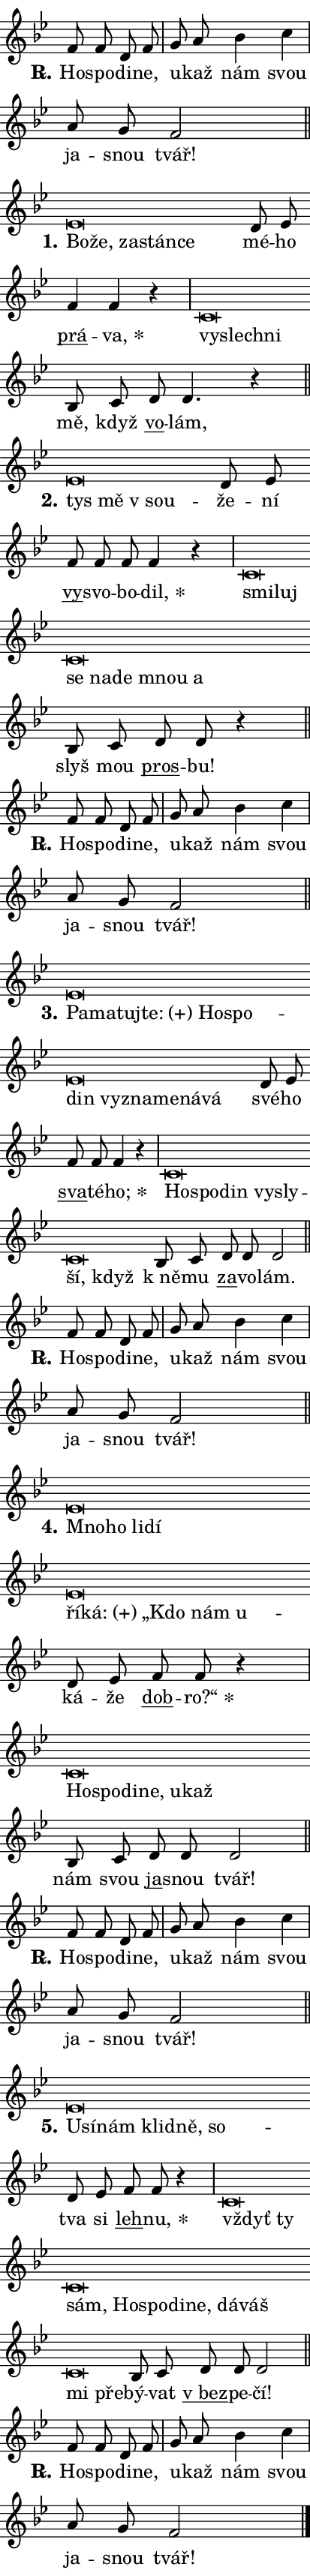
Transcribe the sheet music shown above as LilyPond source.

\version "2.22.1"
\header { tagline = "" }
\paper {
  indent = 0\cm
  top-margin = 0\cm
  right-margin = 0\cm
  bottom-margin = 0\cm
  left-margin = 0\cm
  paper-width = 7\cm
  page-breaking = #ly:one-page-breaking
  system-system-spacing.basic-distance = #11
  score-system-spacing.basic-distance = #11
  ragged-last = ##f
}


%% Author: Thomas Morley
%% https://lists.gnu.org/archive/html/lilypond-user/2020-05/msg00002.html
#(define (line-position grob)
"Returns position of @var[grob} in current system:
   @code{'start}, if at first time-step
   @code{'end}, if at last time-step
   @code{'middle} otherwise
"
  (let* ((col (ly:item-get-column grob))
         (ln (ly:grob-object col 'left-neighbor))
         (rn (ly:grob-object col 'right-neighbor))
         (col-to-check-left (if (ly:grob? ln) ln col))
         (col-to-check-right (if (ly:grob? rn) rn col))
         (break-dir-left
           (and
             (ly:grob-property col-to-check-left 'non-musical #f)
             (ly:item-break-dir col-to-check-left)))
         (break-dir-right
           (and
             (ly:grob-property col-to-check-right 'non-musical #f)
             (ly:item-break-dir col-to-check-right))))
        (cond ((eqv? 1 break-dir-left) 'start)
              ((eqv? -1 break-dir-right) 'end)
              (else 'middle))))

#(define (tranparent-at-line-position vctor)
  (lambda (grob)
  "Relying on @code{line-position} select the relevant enry from @var{vctor}.
Used to determine transparency,"
    (case (line-position grob)
      ((end) (not (vector-ref vctor 0)))
      ((middle) (not (vector-ref vctor 1)))
      ((start) (not (vector-ref vctor 2))))))

noteHeadBreakVisibility =
#(define-music-function (break-visibility)(vector?)
"Makes @code{NoteHead}s transparent relying on @var{break-visibility}"
#{
  \override NoteHead.transparent =
    #(tranparent-at-line-position break-visibility)
#})

#(define delete-ledgers-for-transparent-note-heads
  (lambda (grob)
    "Reads whether a @code{NoteHead} is transparent.
If so this @code{NoteHead} is removed from @code{'note-heads} from
@var{grob}, which is supposed to be @code{LedgerLineSpanner}.
As a result ledgers are not printed for this @code{NoteHead}"
    (let* ((nhds-array (ly:grob-object grob 'note-heads))
           (nhds-list
             (if (ly:grob-array? nhds-array)
                 (ly:grob-array->list nhds-array)
                 '()))
           ;; Relies on the transparent-property being done before
           ;; Staff.LedgerLineSpanner.after-line-breaking is executed.
           ;; This is fragile ...
           (to-keep
             (remove
               (lambda (nhd)
                 (ly:grob-property nhd 'transparent #f))
               nhds-list)))
      ;; TODO find a better method to iterate over grob-arrays, similiar
      ;; to filter/remove etc for lists
      ;; For now rebuilt from scratch
      (set! (ly:grob-object grob 'note-heads)  '())
      (for-each
        (lambda (nhd)
          (ly:pointer-group-interface::add-grob grob 'note-heads nhd))
        to-keep))))

hideNotes = {
  \noteHeadBreakVisibility #begin-of-line-visible
}
unHideNotes = {
  \noteHeadBreakVisibility #all-visible
}

% work-around for resetting accidentals
% https://lilypond.org/doc/v2.23/Documentation/notation/displaying-rhythms#unmetered-music
cadenzaMeasure = {
  \cadenzaOff
  \partial 1024 s1024
  \cadenzaOn
}

#(define-markup-command (accent layout props text) (markup?)
  "Underline accented syllable"
  (interpret-markup layout props
    #{\markup \override #'(offset . 4.3) \underline { #text }#}))

responsum = \markup \concat {
  "R" \hspace #-1.05 \path #0.1 #'((moveto 0 0.07) (lineto 0.9 0.8)) \hspace #0.05 "."
}

\layout {
    \context {
        \Staff
        \remove "Time_signature_engraver"
        \override LedgerLineSpanner.after-line-breaking = #delete-ledgers-for-transparent-note-heads
    }
    \context {
        \Voice {
            \override NoteHead.output-attributes = #'((class . "notehead"))
            \override Hairpin.height = #0.55
        }
    }
    \context {
        \Lyrics {
            \override StanzaNumber.output-attributes = #'((class . "stanzanumber"))
            \override LyricSpace.minimum-distance = #0.9
            \override LyricText.font-name = #"TeX Gyre Schola"
            \override LyricText.font-size = 1
            \override StanzaNumber.font-name = #"TeX Gyre Schola Bold"
            \override StanzaNumber.font-size = 1
        }
    }
}

% magnetic-lyrics.ily
%
%   written by
%     Jean Abou Samra <jean@abou-samra.fr>
%     Werner Lemberg <wl@gnu.org>
%
%   adapted by
%     Jiri Hon <jiri.hon@gmail.com>
%
% Version 2022-Apr-15

% https://www.mail-archive.com/lilypond-user@gnu.org/msg149350.html

#(define (Left_hyphen_pointer_engraver context)
   "Collect syllable-hyphen-syllable occurrences in lyrics and store
them in properties.  This engraver only looks to the left.  For
example, if the lyrics input is @code{foo -- bar}, it does the
following.

@itemize @bullet
@item
Set the @code{text} property of the @code{LyricHyphen} grob between
@q{foo} and @q{bar} to @code{foo}.

@item
Set the @code{left-hyphen} property of the @code{LyricText} grob with
text @q{foo} to the @code{LyricHyphen} grob between @q{foo} and
@q{bar}.
@end itemize

Use this auxiliary engraver in combination with the
@code{lyric-@/text::@/apply-@/magnetic-@/offset!} hook."
   (let ((hyphen #f)
         (text #f))
     (make-engraver
      (acknowledgers
       ((lyric-syllable-interface engraver grob source-engraver)
        (set! text grob)))
      (end-acknowledgers
       ((lyric-hyphen-interface engraver grob source-engraver)
        ;(when (not (grob::has-interface grob 'lyric-space-interface))
          (set! hyphen grob)));)
      ((stop-translation-timestep engraver)
       (when (and text hyphen)
         (ly:grob-set-object! text 'left-hyphen hyphen))
       (set! text #f)
       (set! hyphen #f)))))

#(define (lyric-text::apply-magnetic-offset! grob)
   "If the space between two syllables is less than the value in
property @code{LyricText@/.details@/.squash-threshold}, move the right
syllable to the left so that it gets concatenated with the left
syllable.

Use this function as a hook for
@code{LyricText@/.after-@/line-@/breaking} if the
@code{Left_@/hyphen_@/pointer_@/engraver} is active."
   (let ((hyphen (ly:grob-object grob 'left-hyphen #f)))
     (when hyphen
       (let ((left-text (ly:spanner-bound hyphen LEFT)))
         (when (grob::has-interface left-text 'lyric-syllable-interface)
           (let* ((common (ly:grob-common-refpoint grob left-text X))
                  (this-x-ext (ly:grob-extent grob common X))
                  (left-x-ext
                   (begin
                     ;; Trigger magnetism for left-text.
                     (ly:grob-property left-text 'after-line-breaking)
                     (ly:grob-extent left-text common X)))
                  ;; `delta` is the gap width between two syllables.
                  (delta (- (interval-start this-x-ext)
                            (interval-end left-x-ext)))
                  (details (ly:grob-property grob 'details))
                  (threshold (assoc-get 'squash-threshold details 0.2)))
             (when (< delta threshold)
               (let* (;; We have to manipulate the input text so that
                      ;; ligatures crossing syllable boundaries are not
                      ;; disabled.  For languages based on the Latin
                      ;; script this is essentially a beautification.
                      ;; However, for non-Western scripts it can be a
                      ;; necessity.
                      (lt (ly:grob-property left-text 'text))
                      (rt (ly:grob-property grob 'text))
                      (is-space (grob::has-interface hyphen 'lyric-space-interface))
                      (space (if is-space " " ""))
                      (space-markup (grob-interpret-markup grob " "))
                      (space-size (interval-length (ly:stencil-extent space-markup X)))
                      (extra-delta (if is-space space-size 0))
                      ;; Append new syllable.
                      (ltrt-space (if (and (string? lt) (string? rt))
                                (string-append lt space rt)
                                (make-concat-markup (list lt space rt))))
                      ;; Right-align `ltrt` to the right side.
                      (ltrt-space-markup (grob-interpret-markup
                               grob
                               (make-translate-markup
                                (cons (interval-length this-x-ext) 0)
                                (make-right-align-markup ltrt-space)))))
                 (begin
                   ;; Don't print `left-text`.
                   (ly:grob-set-property! left-text 'stencil #f)
                   ;; Set text and stencil (which holds all collected
                   ;; syllables so far) and shift it to the left.
                   (ly:grob-set-property! grob 'text ltrt-space)
                   (ly:grob-set-property! grob 'stencil ltrt-space-markup)
                   (ly:grob-translate-axis! grob (- (- delta extra-delta)) X))))))))))


#(define (lyric-hyphen::displace-bounds-first grob)
   ;; Make very sure this callback isn't triggered too early.
   (let ((left (ly:spanner-bound grob LEFT))
         (right (ly:spanner-bound grob RIGHT)))
     (ly:grob-property left 'after-line-breaking)
     (ly:grob-property right 'after-line-breaking)
     (ly:lyric-hyphen::print grob)))

squashThreshold = #0.4

\layout {
  \context {
    \Lyrics
    \consists #Left_hyphen_pointer_engraver
    \override LyricText.after-line-breaking =
      #lyric-text::apply-magnetic-offset!
    \override LyricHyphen.stencil = #lyric-hyphen::displace-bounds-first
    \override LyricText.details.squash-threshold = \squashThreshold
    \override LyricHyphen.minimum-distance = 0
    \override LyricHyphen.minimum-length = \squashThreshold
  }
}

squash = \override LyricText.details.squash-threshold = 9999
unSquash = \override LyricText.details.squash-threshold = \squashThreshold

left = \override LyricText.self-alignment-X = #LEFT
unLeft = \revert LyricText.self-alignment-X

starOffset = #(lambda (grob) 
                (let ((x_offset (ly:self-alignment-interface::aligned-on-x-parent grob)))
                  (if (= x_offset 0) 0 (+ x_offset 1.2))))

star = #(define-music-function (syllable)(string?)
"Append star separator at the end of a syllable"
#{
  \once \override LyricText.X-offset = #starOffset
  \lyricmode { \markup {
    #syllable
    \override #'((font-name . "TeX Gyre Schola Bold")) \hspace #0.2 \lower #0.65 \larger "*"
  } }
#})

starAccent = #(define-music-function (syllable)(string?)
"Append star separator at the end of a syllable and make accent"
#{
  \once \override LyricText.X-offset = #starOffset
  \lyricmode { \markup {
    \accent #syllable
    \override #'((font-name . "TeX Gyre Schola Bold")) \hspace #0.2 \lower #0.65 \larger "*"
  } }
#})

breath = #(define-music-function (syllable)(string?)
"Append breathing indicator at the end of a syllable"
#{
  \lyricmode { \markup { #syllable "+" } }
#})

optionalBreath = #(define-music-function (syllable)(string?)
"Append optional breathing indicator at the end of a syllable"
#{
  \lyricmode { \markup { #syllable "(+)" } }
#})


\score {
    <<
        \new Voice = "melody" { \cadenzaOn \key bes \major \relative { f'8 f d f \cadenzaMeasure \bar "|" g a bes4 c \cadenzaMeasure \bar "|" a8 g f2 \cadenzaMeasure \bar "||" \break }
\relative { es'\breve*1/16 \hideNotes \breve*1/16 \bar "" \breve*1/16 \bar "" \breve*1/16 \breve*1/16 \bar "" \unHideNotes d8 es \bar "" f4 f4 r \cadenzaMeasure \bar "|" c\breve*1/16 \hideNotes \breve*1/16 \breve*1/16 \bar "" \unHideNotes bes8 c \bar "" d d4. r4 \cadenzaMeasure \bar "||" \break }
\relative { es'\breve*1/16 \hideNotes \breve*1/16 \breve*1/16 \bar "" \unHideNotes d8 es \bar "" f f f f4 r \cadenzaMeasure \bar "|" c\breve*1/16 \hideNotes \breve*1/16 \bar "" \breve*1/16 \bar "" \breve*1/16 \bar "" \breve*1/16 \bar "" \breve*1/16 \breve*1/16 \bar "" \unHideNotes bes8 c \bar "" d d r4 \cadenzaMeasure \bar "||" \break }
\relative { f'8 f d f \cadenzaMeasure \bar "|" g a bes4 c \cadenzaMeasure \bar "|" a8 g f2 \cadenzaMeasure \bar "||" \break }
\relative { es'\breve*1/16 \hideNotes \breve*1/16 \bar "" \breve*1/16 \bar "" \breve*1/16 \bar "" \breve*1/16 \bar "" \breve*1/16 \bar "" \breve*1/16 \bar "" \breve*1/16 \bar "" \breve*1/16 \bar "" \breve*1/16 \bar "" \breve*1/16 \breve*1/16 \bar "" \unHideNotes d8 es \bar "" f f f4 r \cadenzaMeasure \bar "|" c\breve*1/16 \hideNotes \breve*1/16 \bar "" \breve*1/16 \bar "" \breve*1/16 \bar "" \breve*1/16 \bar "" \breve*1/16 \breve*1/16 \bar "" \unHideNotes bes8 c \bar "" d d d2 \cadenzaMeasure \bar "||" \break }
\relative { f'8 f d f \cadenzaMeasure \bar "|" g a bes4 c \cadenzaMeasure \bar "|" a8 g f2 \cadenzaMeasure \bar "||" \break }
\relative { es'\breve*1/16 \hideNotes \breve*1/16 \bar "" \breve*1/16 \bar "" \breve*1/16 \bar "" \breve*1/16 \bar "" \breve*1/16 \bar "" \breve*1/16 \bar "" \breve*1/16 \breve*1/16 \bar "" \unHideNotes d8 es \bar "" f f r4 \cadenzaMeasure \bar "|" c\breve*1/16 \hideNotes \breve*1/16 \bar "" \breve*1/16 \bar "" \breve*1/16 \bar "" \breve*1/16 \breve*1/16 \bar "" \unHideNotes bes8 c \bar "" d d d2 \cadenzaMeasure \bar "||" \break }
\relative { f'8 f d f \cadenzaMeasure \bar "|" g a bes4 c \cadenzaMeasure \bar "|" a8 g f2 \cadenzaMeasure \bar "||" \break }
\relative { es'\breve*1/16 \hideNotes \breve*1/16 \bar "" \breve*1/16 \bar "" \breve*1/16 \bar "" \breve*1/16 \breve*1/16 \bar "" \unHideNotes d8 es \bar "" f f r4 \cadenzaMeasure \bar "|" c\breve*1/16 \hideNotes \breve*1/16 \bar "" \breve*1/16 \bar "" \breve*1/16 \bar "" \breve*1/16 \bar "" \breve*1/16 \bar "" \breve*1/16 \bar "" \breve*1/16 \bar "" \breve*1/16 \bar "" \breve*1/16 \breve*1/16 \bar "" \unHideNotes bes8 c \bar "" d d d2 \cadenzaMeasure \bar "||" \break }
\relative { f'8 f d f \cadenzaMeasure \bar "|" g a bes4 c \cadenzaMeasure \bar "|" a8 g f2 \cadenzaMeasure \bar "||" \break } \bar "|." }
        \new Lyrics \lyricsto "melody" { \lyricmode { \set stanza = \responsum
Ho -- spo -- di -- ne, u -- kaž nám svou ja -- snou tvář!
\set stanza = "1."
\left Bo -- \squash že, za -- stán -- ce \unLeft \unSquash mé -- ho \markup \accent prá -- \star va, \left vy -- \squash slech -- ni \unLeft \unSquash mě, když \markup \accent vo -- lám,
\set stanza = "2."
\left tys \squash mě "v sou" -- \unLeft \unSquash že -- ní \markup \accent vy -- svo -- bo -- \star dil, \left smi -- \squash luj se na -- de mnou a \unLeft \unSquash slyš mou \markup \accent pros -- bu!
\set stanza = \responsum
Ho -- spo -- di -- ne, u -- kaž nám svou ja -- snou tvář!
\set stanza = "3."
\left Pa -- \squash ma -- tuj -- \optionalBreath te: Ho -- spo -- din vy -- zna -- me -- ná -- vá \unLeft \unSquash své -- ho \markup \accent sva -- té -- \star ho; \left Ho -- \squash spo -- din vy -- sly -- ší, když \unLeft \unSquash "k ně" -- mu \markup \accent za -- vo -- lám.
\set stanza = \responsum
Ho -- spo -- di -- ne, u -- kaž nám svou ja -- snou tvář!
\set stanza = "4."
\left Mno -- \squash ho li -- dí ří -- \optionalBreath ká: „Kdo nám u -- \unLeft \unSquash ká -- že \markup \accent dob -- \star ro?“ \left Ho -- \squash spo -- di -- ne, u -- kaž \unLeft \unSquash nám svou \markup \accent ja -- snou tvář!
\set stanza = \responsum
Ho -- spo -- di -- ne, u -- kaž nám svou ja -- snou tvář!
\set stanza = "5."
\left U -- \squash sí -- nám klid -- ně, so -- \unLeft \unSquash tva si \markup \accent leh -- \star nu, \left vždyť \squash ty sám, Ho -- spo -- di -- ne, dá -- váš mi pře -- \unLeft \unSquash bý -- vat \markup \accent "v bez" -- pe -- čí!
\set stanza = \responsum
Ho -- spo -- di -- ne, u -- kaž nám svou ja -- snou tvář! } }
    >>
    \layout {}
}
